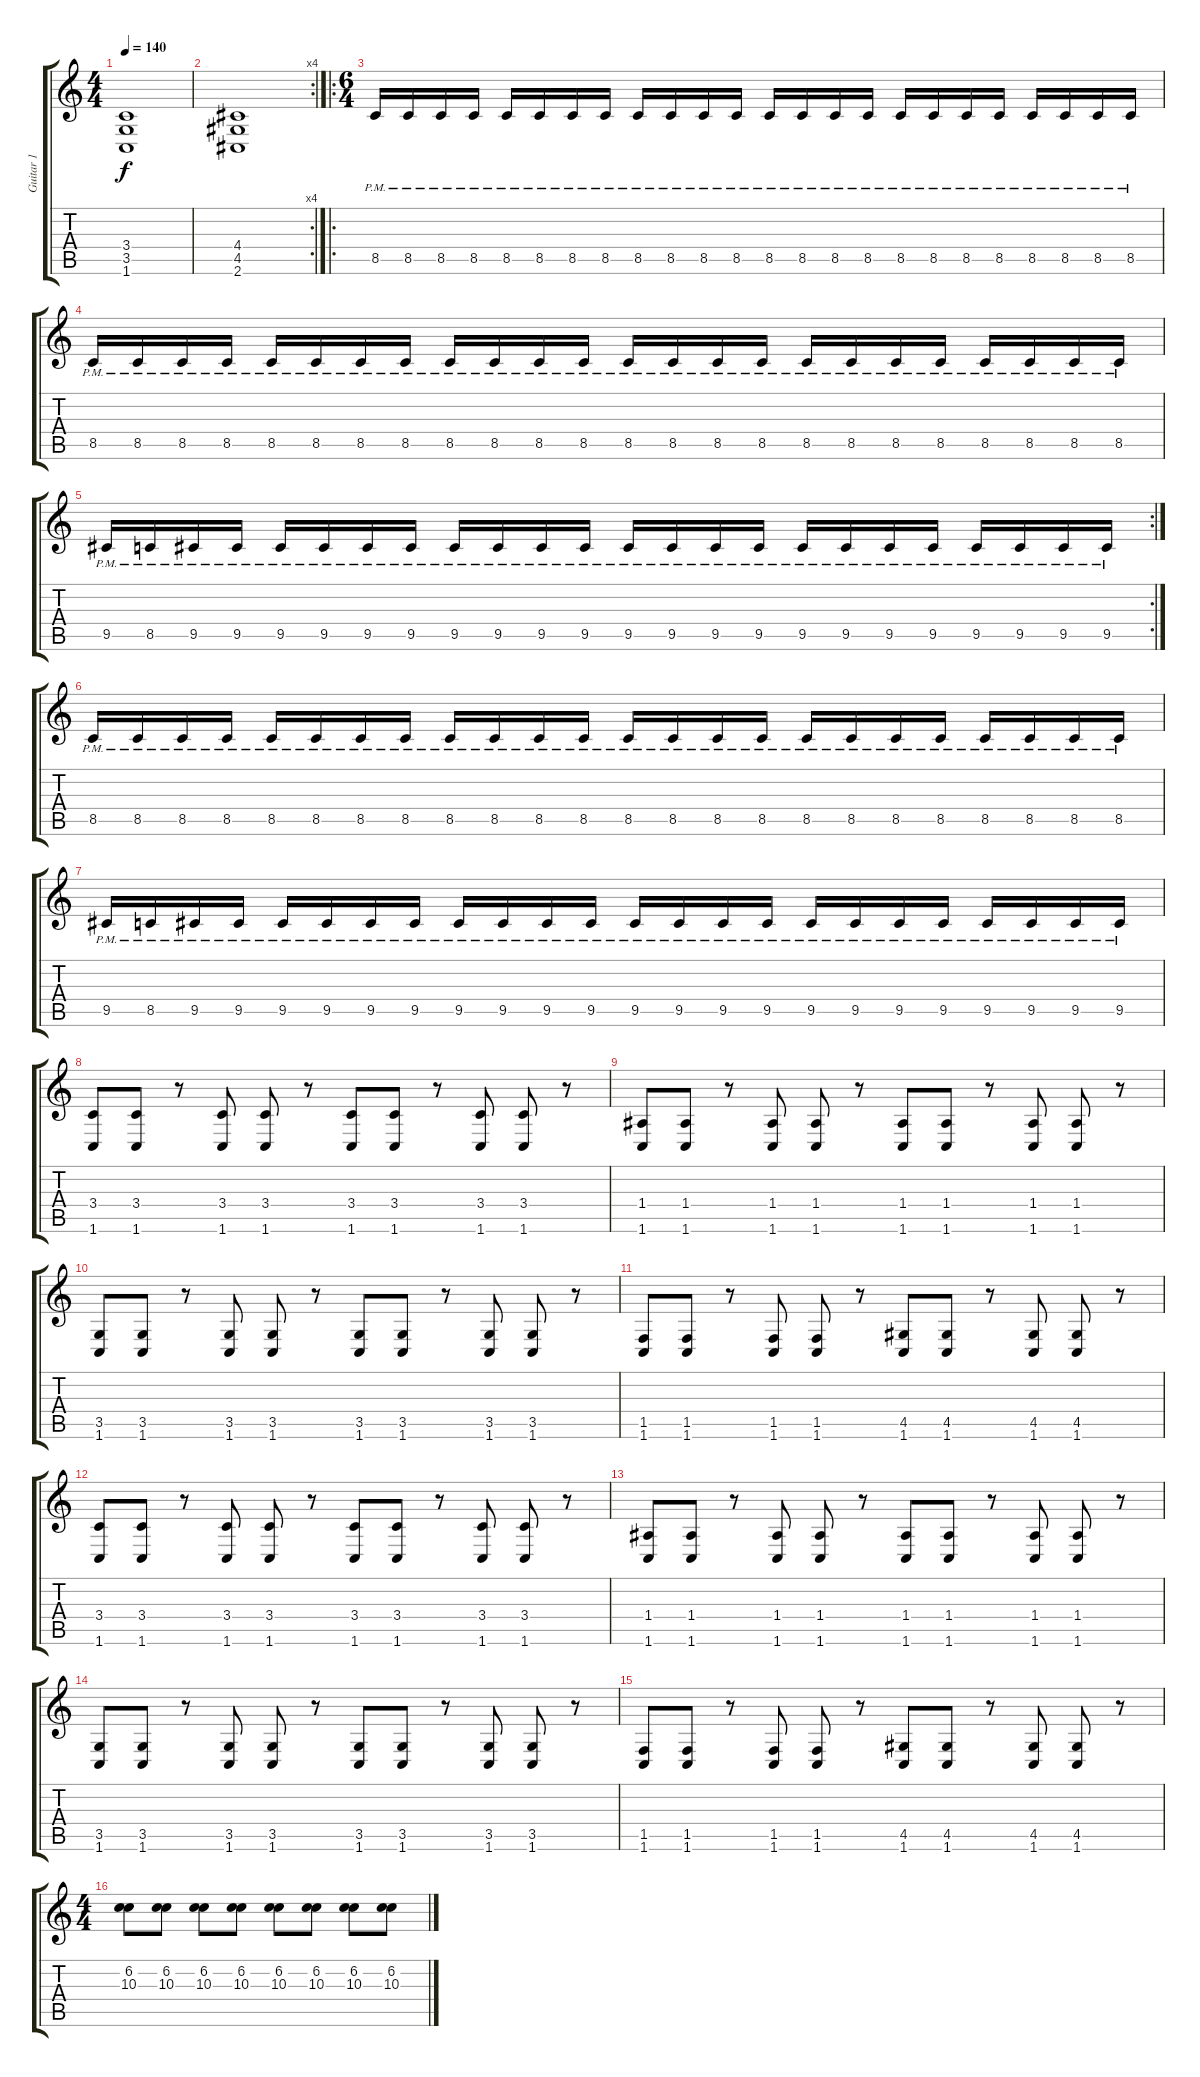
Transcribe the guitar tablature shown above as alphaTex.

\track ("Guitar 1" "Guitar 1") {instrument electricguitarjazz}
\staff {score tabs}
\tuning (B3 Gb3 D3 A2 E2 B1) {hide}
\ts (4 4)
\tempo 140
\clef g2
\ks c
(3.4{t} 3.5{t} 1.6{t}).1{dy f} |
\rc 4
(4.4 4.5 2.6).1 |
\ro
\ts (6 4)
8.5{pm}.16 8.5{pm}.16 8.5{pm}.16 8.5{pm}.16 8.5{pm}.16 8.5{pm}.16 8.5{pm}.16 8.5{pm}.16 8.5{pm}.16 8.5{pm}.16 8.5{pm}.16 8.5{pm}.16 8.5{pm}.16 8.5{pm}.16 8.5{pm}.16 8.5{pm}.16 8.5{pm}.16 8.5{pm}.16 8.5{pm}.16 8.5{pm}.16 8.5{pm}.16 8.5{pm}.16 8.5{pm}.16 8.5{pm}.16 |
8.5{pm}.16 8.5{pm}.16 8.5{pm}.16 8.5{pm}.16 8.5{pm}.16 8.5{pm}.16 8.5{pm}.16 8.5{pm}.16 8.5{pm}.16 8.5{pm}.16 8.5{pm}.16 8.5{pm}.16 8.5{pm}.16 8.5{pm}.16 8.5{pm}.16 8.5{pm}.16 8.5{pm}.16 8.5{pm}.16 8.5{pm}.16 8.5{pm}.16 8.5{pm}.16 8.5{pm}.16 8.5{pm}.16 8.5{pm}.16 |
\rc 2
9.5{pm}.16 8.5{pm}.16 9.5{pm}.16 9.5{pm}.16 9.5{pm}.16 9.5{pm}.16 9.5{pm}.16 9.5{pm}.16 9.5{pm}.16 9.5{pm}.16 9.5{pm}.16 9.5{pm}.16 9.5{pm}.16 9.5{pm}.16 9.5{pm}.16 9.5{pm}.16 9.5{pm}.16 9.5{pm}.16 9.5{pm}.16 9.5{pm}.16 9.5{pm}.16 9.5{pm}.16 9.5{pm}.16 9.5{pm}.16 |
8.5{pm}.16 8.5{pm}.16 8.5{pm}.16 8.5{pm}.16 8.5{pm}.16 8.5{pm}.16 8.5{pm}.16 8.5{pm}.16 8.5{pm}.16 8.5{pm}.16 8.5{pm}.16 8.5{pm}.16 8.5{pm}.16 8.5{pm}.16 8.5{pm}.16 8.5{pm}.16 8.5{pm}.16 8.5{pm}.16 8.5{pm}.16 8.5{pm}.16 8.5{pm}.16 8.5{pm}.16 8.5{pm}.16 8.5{pm}.16 |
9.5{pm}.16 8.5{pm}.16 9.5{pm}.16 9.5{pm}.16 9.5{pm}.16 9.5{pm}.16 9.5{pm}.16 9.5{pm}.16 9.5{pm}.16 9.5{pm}.16 9.5{pm}.16 9.5{pm}.16 9.5{pm}.16 9.5{pm}.16 9.5{pm}.16 9.5{pm}.16 9.5{pm}.16 9.5{pm}.16 9.5{pm}.16 9.5{pm}.16 9.5{pm}.16 9.5{pm}.16 9.5{pm}.16 9.5{pm}.16 |
(3.4 1.6).8 (3.4 1.6).8 r.8 (3.4 1.6).8 (3.4 1.6).8 r.8 (3.4 1.6).8 (3.4 1.6).8 r.8 (3.4 1.6).8 (3.4 1.6).8 r.8 |
(1.4 1.6).8 (1.4 1.6).8 r.8 (1.4 1.6).8 (1.4 1.6).8 r.8 (1.4 1.6).8 (1.4 1.6).8 r.8 (1.4 1.6).8 (1.4 1.6).8 r.8 |
(3.5 1.6).8 (3.5 1.6).8 r.8 (3.5 1.6).8 (3.5 1.6).8 r.8 (3.5 1.6).8 (3.5 1.6).8 r.8 (3.5 1.6).8 (3.5 1.6).8 r.8 |
(1.5 1.6).8 (1.5 1.6).8 r.8 (1.5 1.6).8 (1.5 1.6).8 r.8 (4.5 1.6).8 (4.5 1.6).8 r.8 (4.5 1.6).8 (4.5 1.6).8 r.8 |
(3.4 1.6).8 (3.4 1.6).8 r.8 (3.4 1.6).8 (3.4 1.6).8 r.8 (3.4 1.6).8 (3.4 1.6).8 r.8 (3.4 1.6).8 (3.4 1.6).8 r.8 |
(1.4 1.6).8 (1.4 1.6).8 r.8 (1.4 1.6).8 (1.4 1.6).8 r.8 (1.4 1.6).8 (1.4 1.6).8 r.8 (1.4 1.6).8 (1.4 1.6).8 r.8 |
(3.5 1.6).8 (3.5 1.6).8 r.8 (3.5 1.6).8 (3.5 1.6).8 r.8 (3.5 1.6).8 (3.5 1.6).8 r.8 (3.5 1.6).8 (3.5 1.6).8 r.8 |
(1.5 1.6).8 (1.5 1.6).8 r.8 (1.5 1.6).8 (1.5 1.6).8 r.8 (4.5 1.6).8 (4.5 1.6).8 r.8 (4.5 1.6).8 (4.5 1.6).8 r.8 |
\ts (4 4)
(6.2 10.3).8 (6.2 10.3).8 (6.2 10.3).8 (6.2 10.3).8 (6.2 10.3).8 (6.2 10.3).8 (6.2 10.3).8 (6.2 10.3).8
